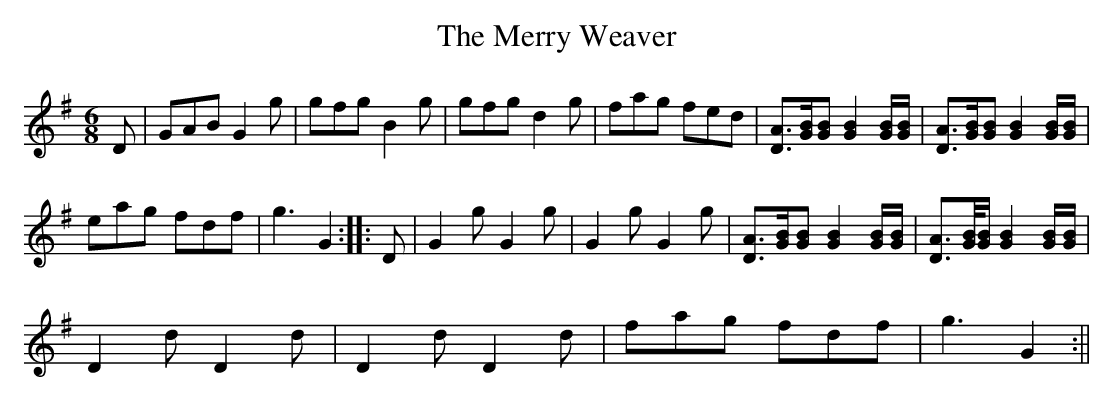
X:1
T:Merry Weaver, The
M:6/8
L:1/8
K:G
D|GAB G2g|gfg B2g|gfg d2g|fag fed|[DA]>[GB][GB] [G2B2] [G/B/][G/B/]|[DA]>[GB][GB] [G2B2] [G/B/][G/B/]|
eag fdf|g3 G2::D|G2g G2g|G2g G2g|[DA]>[GB][GB] [G2B2] [G/B/][G/B/]|[DA]>[G/B/][G/B/] [G2B2] [G/B/][G/B/]|
D2d D2d|D2d D2d|fag fdf|g3 G2:||
